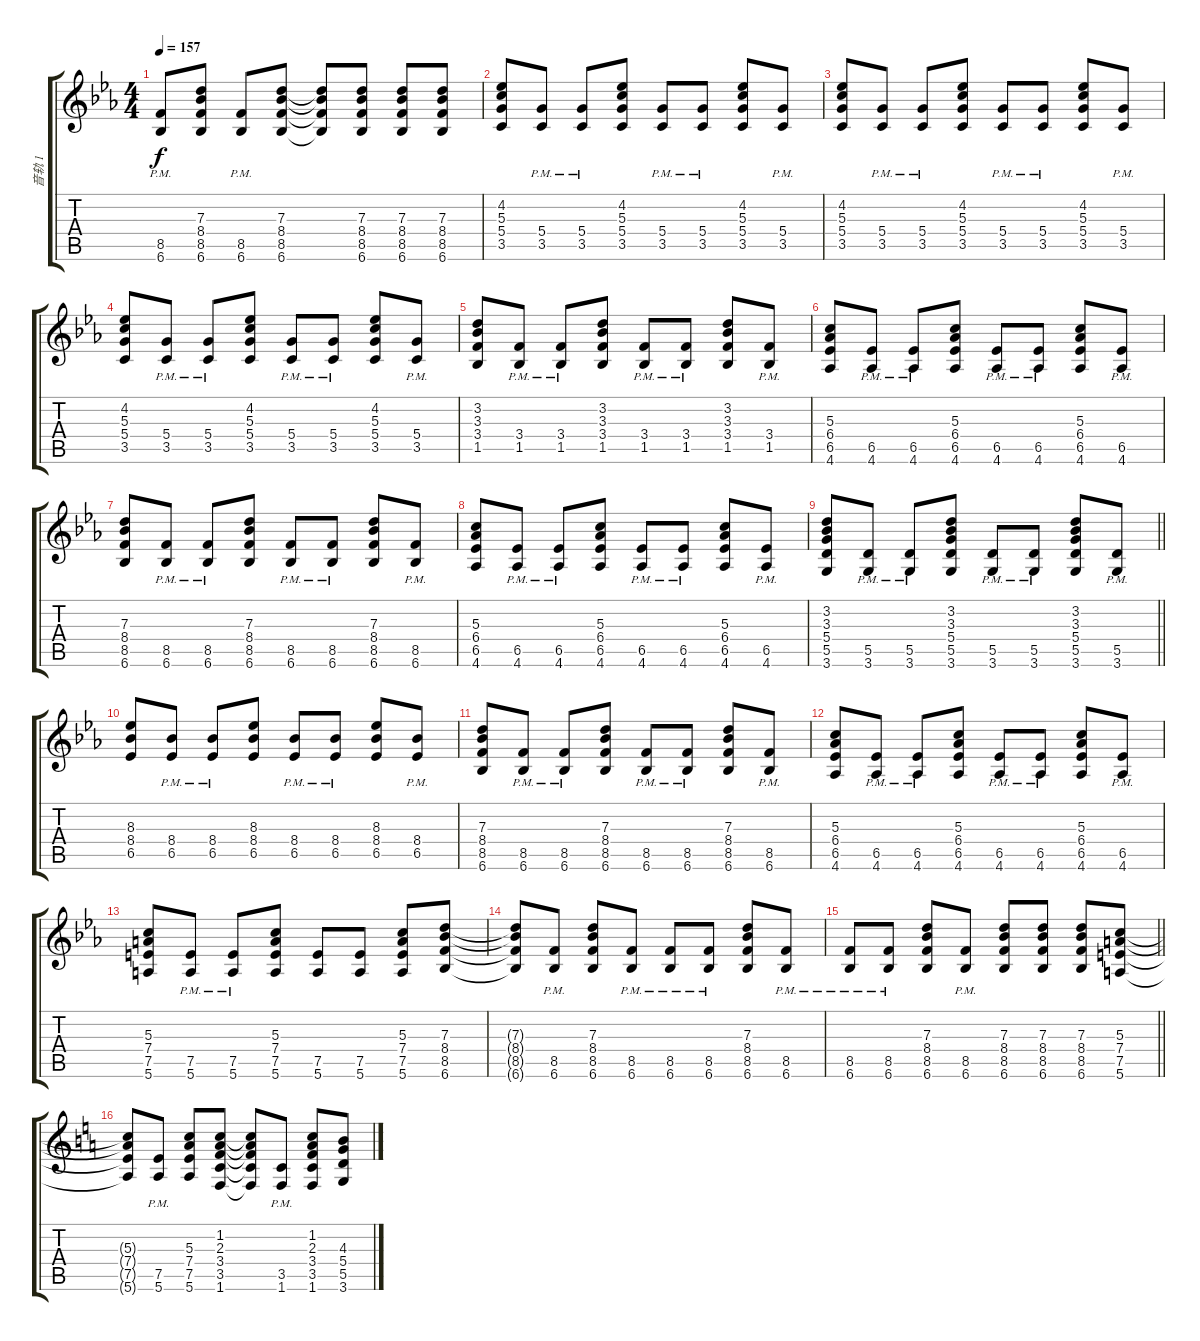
\track ("音轨 1" "音轨 1") {instrument distortionguitar}
\staff {score tabs}
\tuning (E4 B3 G3 D3 A2 E2) {hide}
\ts (4 4)
\tempo 157
\clef g2
\ks eb
(8.5{pm} 6.6{pm}).8{dy f} (7.3 8.4 8.5 6.6).8 (8.5{pm} 6.6{pm}).8 (7.3 8.4 8.5 6.6).8 (7.3{t} 8.4{t} 8.5{t} 6.6{t}).8 (7.3 8.4 8.5 6.6).8 (7.3 8.4 8.5 6.6).8 (7.3 8.4 8.5 6.6).8 |
(4.2 5.3 5.4 3.5).8 (5.4{pm} 3.5{pm}).8 (5.4{pm} 3.5{pm}).8 (4.2 5.3 5.4 3.5).8 (5.4{pm} 3.5{pm}).8 (5.4{pm} 3.5{pm}).8 (4.2 5.3 5.4 3.5).8 (5.4{pm} 3.5{pm}).8 |
(4.2 5.3 5.4 3.5).8 (5.4{pm} 3.5{pm}).8 (5.4{pm} 3.5{pm}).8 (4.2 5.3 5.4 3.5).8 (5.4{pm} 3.5{pm}).8 (5.4{pm} 3.5{pm}).8 (4.2 5.3 5.4 3.5).8 (5.4{pm} 3.5{pm}).8 |
(4.2 5.3 5.4 3.5).8 (5.4{pm} 3.5{pm}).8 (5.4{pm} 3.5{pm}).8 (4.2 5.3 5.4 3.5).8 (5.4{pm} 3.5{pm}).8 (5.4{pm} 3.5{pm}).8 (4.2 5.3 5.4 3.5).8 (5.4{pm} 3.5{pm}).8 |
(3.2 3.3 3.4 1.5).8 (3.4{pm} 1.5{pm}).8 (3.4{pm} 1.5{pm}).8 (3.2 3.3 3.4 1.5).8 (3.4{pm} 1.5{pm}).8 (3.4{pm} 1.5{pm}).8 (3.2 3.3 3.4 1.5).8 (3.4{pm} 1.5{pm}).8 |
(5.3 6.4 6.5 4.6).8 (6.5{pm} 4.6{pm}).8 (6.5{pm} 4.6{pm}).8 (5.3 6.4 6.5 4.6).8 (6.5{pm} 4.6{pm}).8 (6.5{pm} 4.6{pm}).8 (5.3 6.4 6.5 4.6).8 (6.5{pm} 4.6{pm}).8 |
(7.3 8.4 8.5 6.6).8 (8.5{pm} 6.6{pm}).8 (8.5{pm} 6.6{pm}).8 (7.3 8.4 8.5 6.6).8 (8.5{pm} 6.6{pm}).8 (8.5{pm} 6.6{pm}).8 (7.3 8.4 8.5 6.6).8 (8.5{pm} 6.6{pm}).8 |
(5.3 6.4 6.5 4.6).8 (6.5{pm} 4.6{pm}).8 (6.5{pm} 4.6{pm}).8 (5.3 6.4 6.5 4.6).8 (6.5{pm} 4.6{pm}).8 (6.5{pm} 4.6{pm}).8 (5.3 6.4 6.5 4.6).8 (6.5{pm} 4.6{pm}).8 |
\barLineRight lightlight
(3.2 3.3 5.4 5.5 3.6).8 (5.5{pm} 3.6{pm}).8 (5.5{pm} 3.6{pm}).8 (3.2 3.3 5.4 5.5 3.6).8 (5.5{pm} 3.6{pm}).8 (5.5{pm} 3.6{pm}).8 (3.2 3.3 5.4 5.5 3.6).8 (5.5{pm} 3.6{pm}).8 |
(8.3 8.4 6.5).8 (8.4{pm} 6.5{pm}).8 (8.4{pm} 6.5{pm}).8 (8.3 8.4 6.5).8 (8.4{pm} 6.5{pm}).8 (8.4{pm} 6.5{pm}).8 (8.3 8.4 6.5).8 (8.4{pm} 6.5{pm}).8 |
(7.3 8.4 8.5 6.6).8 (8.5{pm} 6.6{pm}).8 (8.5{pm} 6.6{pm}).8 (7.3 8.4 8.5 6.6).8 (8.5{pm} 6.6{pm}).8 (8.5{pm} 6.6{pm}).8 (7.3 8.4 8.5 6.6).8 (8.5{pm} 6.6{pm}).8 |
(5.3 6.4 6.5 4.6).8 (6.5{pm} 4.6{pm}).8 (6.5{pm} 4.6{pm}).8 (5.3 6.4 6.5 4.6).8 (6.5{pm} 4.6{pm}).8 (6.5{pm} 4.6{pm}).8 (5.3 6.4 6.5 4.6).8 (6.5{pm} 4.6{pm}).8 |
(5.3 7.4 7.5 5.6).8 (7.5{pm} 5.6{pm}).8 (7.5{pm} 5.6{pm}).8 (5.3 7.4 7.5 5.6).8 (7.5 5.6).8 (7.5 5.6).8 (5.3 7.4 7.5 5.6).8 (7.3 8.4 8.5 6.6).8 |
(7.3{t} 8.4{t} 8.5{t} 6.6{t}).8 (8.5{pm} 6.6{pm}).8 (7.3 8.4 8.5 6.6).8 (8.5{pm} 6.6{pm}).8 (8.5{pm} 6.6{pm}).8 (8.5{pm} 6.6{pm}).8 (7.3 8.4 8.5 6.6).8 (8.5{pm} 6.6{pm}).8 |
\barLineRight lightlight
(8.5{pm} 6.6{pm}).8 (8.5{pm} 6.6{pm}).8 (7.3 8.4 8.5 6.6).8 (8.5{pm} 6.6{pm}).8 (7.3 8.4 8.5 6.6).8 (7.3 8.4 8.5 6.6).8 (7.3 8.4 8.5 6.6).8 (5.3 7.4 7.5 5.6).8 |
\ks c
(5.3{t} 7.4{t} 7.5{t} 5.6{t}).8 (7.5{pm} 5.6{pm}).8 (5.3 7.4 7.5 5.6).8 (1.2 2.3 3.4 3.5 1.6).8 (1.2{t} 2.3{t} 3.4{t} 3.5{t} 1.6{t}).8 (3.5{pm} 1.6{pm}).8 (1.2 2.3 3.4 3.5 1.6).8 (4.3 5.4 5.5 3.6).8
